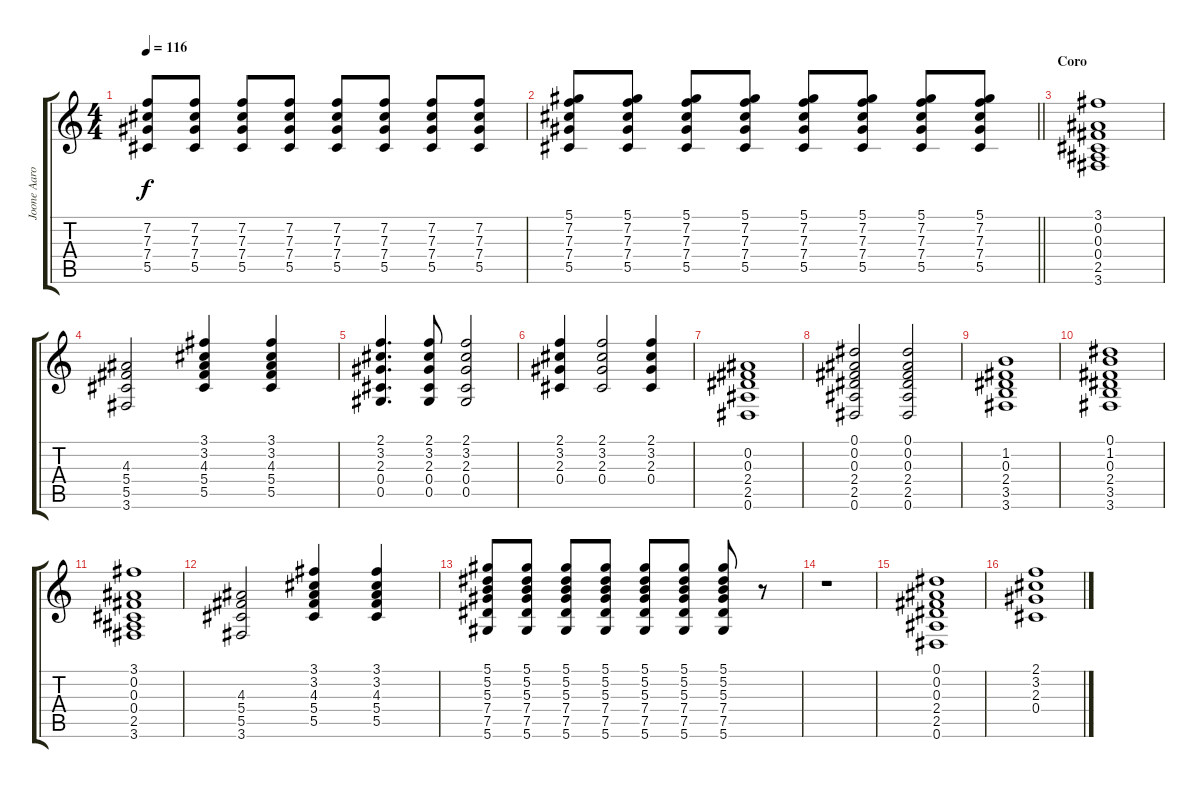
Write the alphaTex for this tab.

\track ("Joone Aaron Acústica" "Joone Aaro") {instrument acousticguitarsteel}
\staff {score tabs}
\tuning (Eb4 Bb3 Gb3 Db3 Ab2 Eb2) {hide}
\ts (4 4)
\tempo 116
\clef g2
\ks c
(7.2 7.3 7.4 5.5).8{dy f} (7.2 7.3 7.4 5.5).8 (7.2 7.3 7.4 5.5).8 (7.2 7.3 7.4 5.5).8 (7.2 7.3 7.4 5.5).8 (7.2 7.3 7.4 5.5).8 (7.2 7.3 7.4 5.5).8 (7.2 7.3 7.4 5.5).8 |
\barLineRight lightlight
(5.1 7.2 7.3 7.4 5.5).8 (5.1 7.2 7.3 7.4 5.5).8 (5.1 7.2 7.3 7.4 5.5).8 (5.1 7.2 7.3 7.4 5.5).8 (5.1 7.2 7.3 7.4 5.5).8 (5.1 7.2 7.3 7.4 5.5).8 (5.1 7.2 7.3 7.4 5.5).8 (5.1 7.2 7.3 7.4 5.5).8 |
\section ("" "Coro")
(3.1 0.2 0.3 0.4 2.5 3.6).1{volume 12 instrument distortionguitar} |
(4.3 5.4 5.5 3.6).2 (3.1 3.2 4.3 5.4 5.5).4 (3.1 3.2 4.3 5.4 5.5).4 |
(2.1 3.2 2.3 0.4 0.5).4{d} (2.1 3.2 2.3 0.4 0.5).8 (2.1 3.2 2.3 0.4 0.5).2 |
(2.1 3.2 2.3 0.4).4 (2.1 3.2 2.3 0.4).2 (2.1 3.2 2.3 0.4).4 |
(0.2 0.3 2.4 2.5 0.6).1 |
(0.1 0.2 0.3 2.4 2.5 0.6).2 (0.1 0.2 0.3 2.4 2.5 0.6).2 |
(1.2 0.3 2.4 3.5 3.6).1 |
(0.1 1.2 0.3 2.4 3.5 3.6).1 |
(3.1 0.2 0.3 0.4 2.5 3.6).1{instrument distortionguitar} |
(4.3 5.4 5.5 3.6).2 (3.1 3.2 4.3 5.4 5.5).4 (3.1 3.2 4.3 5.4 5.5).4 |
(5.1 5.2 5.3 7.4 7.5 5.6).8 (5.1 5.2 5.3 7.4 7.5 5.6).8 (5.1 5.2 5.3 7.4 7.5 5.6).8 (5.1 5.2 5.3 7.4 7.5 5.6).8 (5.1 5.2 5.3 7.4 7.5 5.6).8 (5.1 5.2 5.3 7.4 7.5 5.6).8 (5.1 5.2 5.3 7.4 7.5 5.6).8 r.8 |
r.1 |
(0.1 0.2 0.3 2.4 2.5 0.6).1 |
(2.1 3.2 2.3 0.4).1
